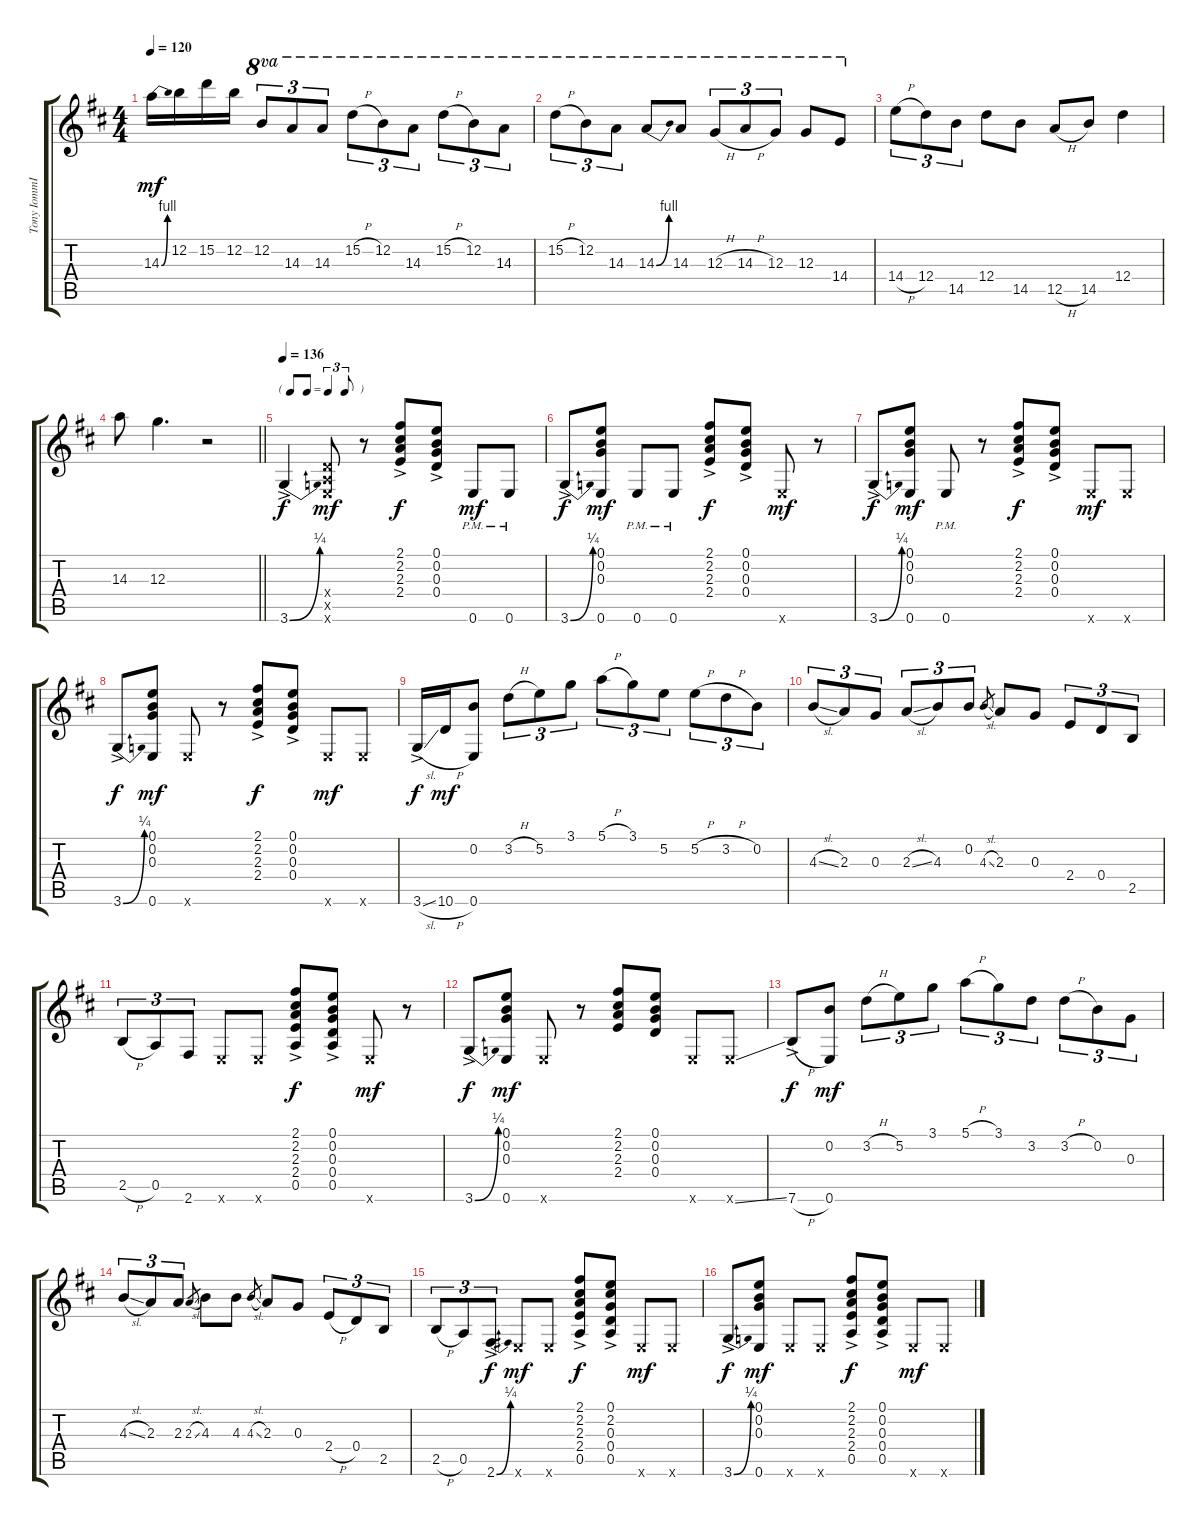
\track ("Tony IommI Distortion (Lead II)" "Tony IommI") {instrument distortionguitar}
\staff {score tabs}
\tuning (E4 B3 G3 D3 A2 E2) {hide}
\ts (4 4)
\tempo 120
\clef g2
\ks d
14.3{be (bend 0 0 60 4)}.16{dy mf} 12.2.16 15.2.16 12.2.16 12.2.8{tu (3 2) ot 8va} 14.3.8{tu (3 2) ot 8va} 14.3.8{tu (3 2) ot 8va} 15.2{h}.8{tu (3 2) ot 8va} 12.2.8{tu (3 2) ot 8va} 14.3.8{tu (3 2) ot 8va} 15.2{h}.8{tu (3 2) ot 8va} 12.2.8{tu (3 2) ot 8va} 14.3.8{tu (3 2) ot 8va} |
15.2{h}.8{tu (3 2) ot 8va} 12.2.8{tu (3 2) ot 8va} 14.3.8{tu (3 2) ot 8va} 14.3{be (bend 0 0 60 4)}.8{ot 8va} 14.3.8{ot 8va} 12.3{h}.8{tu (3 2) ot 8va} 14.3{h}.8{tu (3 2) ot 8va} 12.3.8{tu (3 2) ot 8va} 12.3.8{ot 8va} 14.4.8{ot 8va} |
14.4{h}.8{tu (3 2)} 12.4.8{tu (3 2)} 14.5.8{tu (3 2)} 12.4.8 14.5.8 12.5{h}.8 14.5.8 12.4.4 |
\barLineRight lightlight
14.3.8 12.3.4{d} r.2 |
\tf triplet8th
\tempo 136
3.6{be (bend 0 0 60 1) ac}.4{dy f} (0.4{x} 0.5{x} 0.6{x}).8{dy mf} r.8 (2.1{ac} 2.2{ac} 2.3{ac} 2.4{ac}).8{dy f} (0.1{ac} 0.2{ac} 0.3{ac} 0.4{ac}).8 0.6{pm}.8{dy mf} 0.6{pm}.8 |
3.6{be (bend 0 0 60 1) ac}.8{dy f} (0.1 0.2 0.3 0.6).8{dy mf} 0.6{pm}.8 0.6{pm}.8 (2.1{ac} 2.2{ac} 2.3{ac} 2.4{ac}).8{dy f} (0.1{ac} 0.2{ac} 0.3{ac} 0.4{ac}).8 0.6{x}.8{dy mf} r.8 |
3.6{be (bend 0 0 60 1) ac}.8{dy f} (0.1 0.2 0.3 0.6).8{dy mf} 0.6{pm}.8 r.8 (2.1{ac} 2.2{ac} 2.3{ac} 2.4{ac}).8{dy f} (0.1{ac} 0.2{ac} 0.3{ac} 0.4{ac}).8 0.6{x}.8{dy mf} 0.6{x}.8 |
3.6{be (bend 0 0 60 1) ac}.8{dy f} (0.1 0.2 0.3 0.6).8{dy mf} 0.6{x}.8 r.8 (2.1{ac} 2.2{ac} 2.3{ac} 2.4{ac}).8{dy f} (0.1{ac} 0.2{ac} 0.3{ac} 0.4{ac}).8 0.6{x}.8{dy mf} 0.6{x}.8 |
3.6{sl ac}.16{dy f} 10.6{h}.16{dy mf} (0.2 0.6).8 3.2{h}.8{tu (3 2)} 5.2.8{tu (3 2)} 3.1.8{tu (3 2)} 5.1{h}.8{tu (3 2)} 3.1.8{tu (3 2)} 5.2.8{tu (3 2)} 5.2{h}.8{tu (3 2)} 3.2{h}.8{tu (3 2)} 0.2.8{tu (3 2)} |
4.3{sl}.8{tu (3 2)} 2.3.8{tu (3 2)} 0.3.8{tu (3 2)} 2.3{sl}.8{tu (3 2)} 4.3.8{tu (3 2)} 0.2.8{tu (3 2)} 4.3{sl}.8{gr} 2.3.8 0.3.8 2.4.8{tu (3 2)} 0.4.8{tu (3 2)} 2.5.8{tu (3 2)} |
2.5{h}.8{tu (3 2)} 0.5.8{tu (3 2)} 2.6.8{tu (3 2)} 0.6{x}.8 0.6{x}.8 (2.1{ac} 2.2{ac} 2.3{ac} 2.4{ac} 0.5{ac}).8{dy f} (0.1{ac} 0.2{ac} 0.3{ac} 0.4{ac} 0.5{ac}).8 0.6{x}.8{dy mf} r.8 |
3.6{be (bend 0 0 60 1) ac}.8{dy f} (0.1 0.2 0.3 0.6).8{dy mf} 0.6{x}.8 r.8 (2.1 2.2 2.3 2.4).8 (0.1 0.2 0.3 0.4).8 0.6{x}.8 0.6{ss x}.8 |
7.6{h ac}.8{dy f} (0.2 0.6).8{dy mf} 3.2{h}.8{tu (3 2)} 5.2.8{tu (3 2)} 3.1.8{tu (3 2)} 5.1{h}.8{tu (3 2)} 3.1.8{tu (3 2)} 3.2.8{tu (3 2)} 3.2{h}.8{tu (3 2)} 0.2.8{tu (3 2)} 0.3.8{tu (3 2)} |
4.3{sl}.8{tu (3 2)} 2.3.8{tu (3 2)} 2.3.8{tu (3 2)} 2.3{sl}.8{gr} 4.3.8 4.3.8 4.3{sl}.8{gr} 2.3.8 0.3.8 2.4{h}.8{tu (3 2)} 0.4.8{tu (3 2)} 2.5.8{tu (3 2)} |
2.5{h}.8{tu (3 2)} 0.5.8{tu (3 2)} 2.6{be (bend 0 0 60 1) ac}.8{tu (3 2) dy f} 0.6{x}.8{dy mf} 0.6{x}.8 (2.1{ac} 2.2{ac} 2.3{ac} 2.4{ac} 0.5{ac}).8{dy f} (0.1{ac} 2.2{ac} 0.3{ac} 0.4{ac} 0.5{ac}).8 0.6{x}.8{dy mf} 0.6{x}.8 |
3.6{be (bend 0 0 60 1) ac}.8{dy f} (0.1 0.2 0.3 0.6).8{dy mf} 0.6{x}.8 0.6{x}.8 (2.1{ac} 2.2{ac} 2.3{ac} 2.4{ac} 0.5{ac}).8{dy f} (0.1{ac} 0.2{ac} 0.3{ac} 0.4{ac} 0.5{ac}).8 0.6{x}.8{dy mf} 0.6{x}.8
